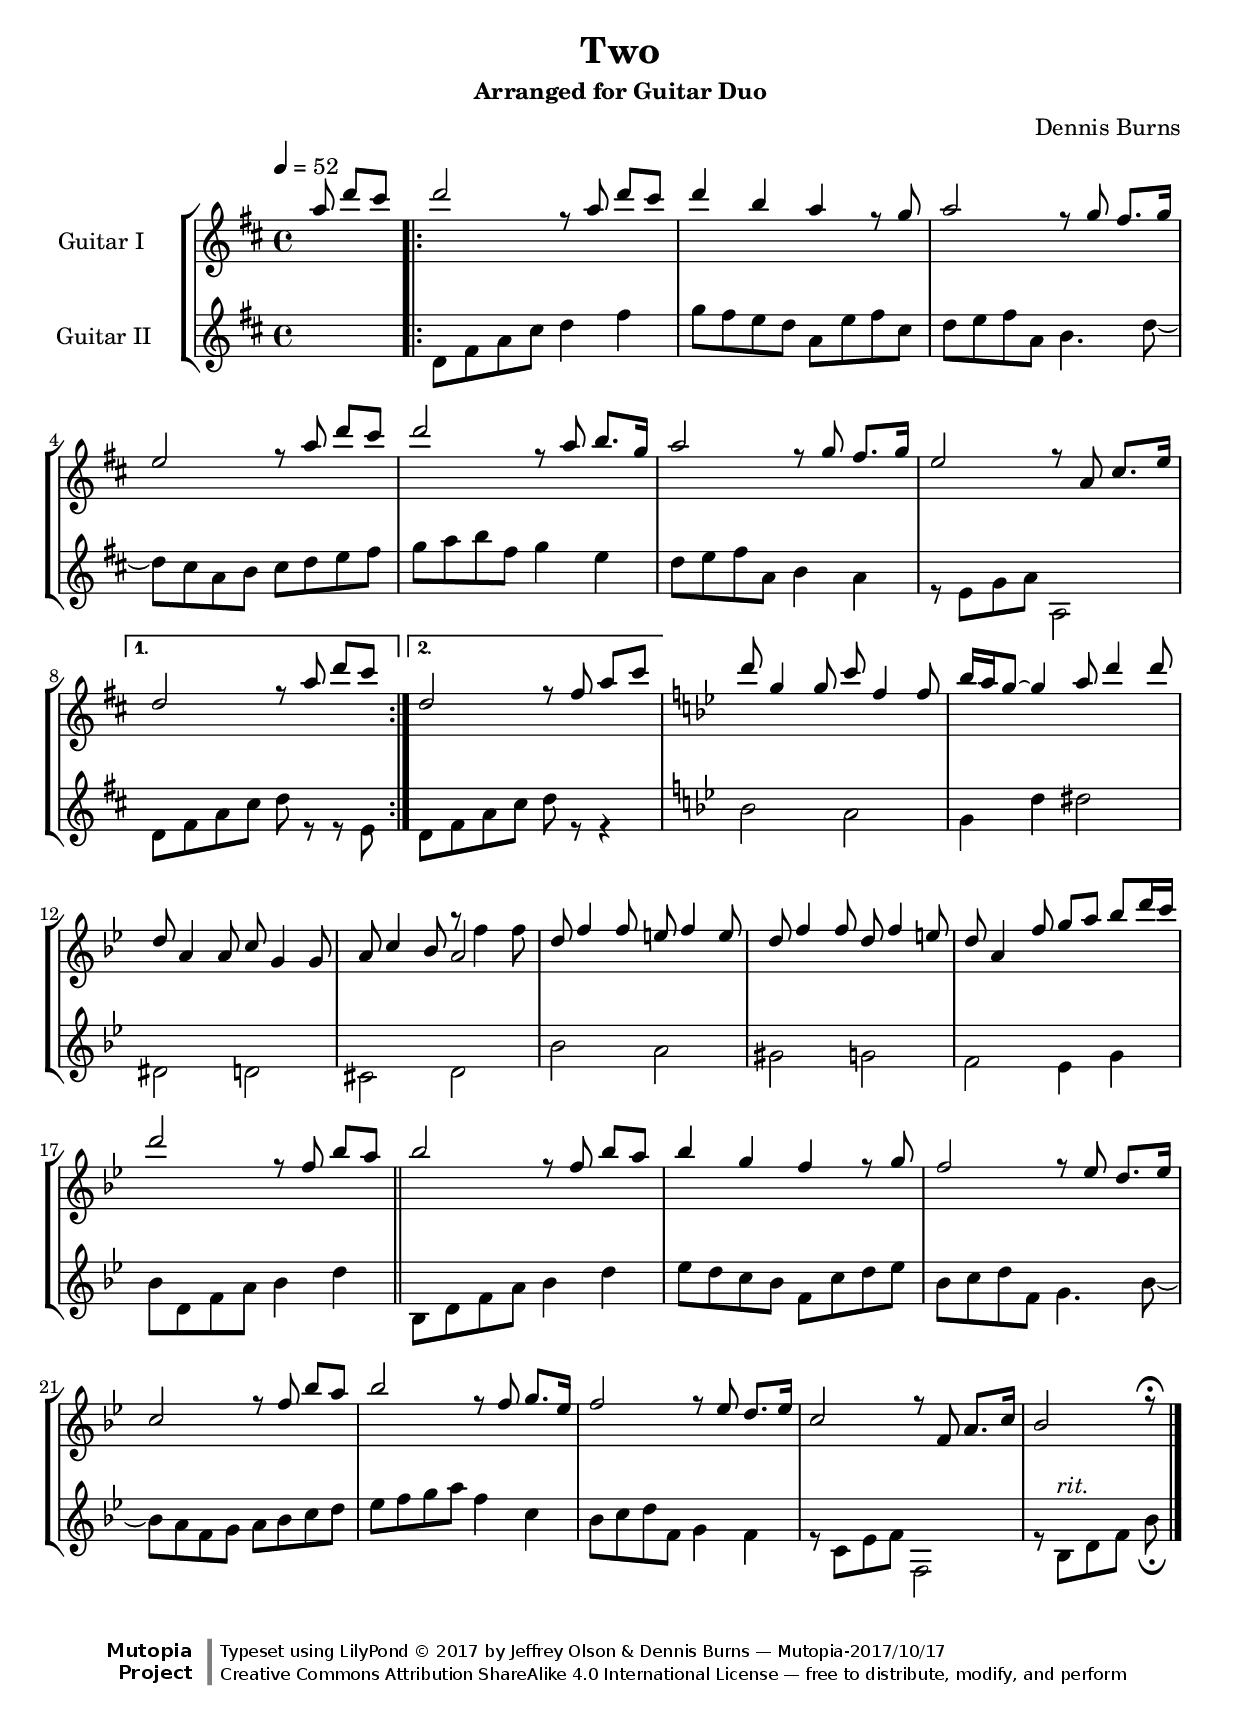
\version "2.18.2"

% A recording of Dennis Burns playing this song is on track 11
% of the album “A Rose on the Lake”, © 2005 Bolder Sounds.

\header {
 title = "Two"
 subtitle = \markup { \smaller "Arranged for Guitar Duo" }
 composer = "Dennis Burns" % b.1959
 date = "1990"
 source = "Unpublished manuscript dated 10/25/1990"
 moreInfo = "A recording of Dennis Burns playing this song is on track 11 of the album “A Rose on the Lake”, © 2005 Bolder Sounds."
 mytagline = ##f

 %            o_
 %       (\___\/_____/)
 %  ~ ~ ~ ~ ~ / ~ ~ ~ ~ ~ ~ ~ 
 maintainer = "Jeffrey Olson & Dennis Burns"
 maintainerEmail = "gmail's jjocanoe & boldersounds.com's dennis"
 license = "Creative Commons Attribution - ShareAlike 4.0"

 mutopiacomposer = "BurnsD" 
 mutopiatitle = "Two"
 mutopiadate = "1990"
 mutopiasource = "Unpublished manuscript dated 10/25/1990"
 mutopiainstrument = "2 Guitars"
 
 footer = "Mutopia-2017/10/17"
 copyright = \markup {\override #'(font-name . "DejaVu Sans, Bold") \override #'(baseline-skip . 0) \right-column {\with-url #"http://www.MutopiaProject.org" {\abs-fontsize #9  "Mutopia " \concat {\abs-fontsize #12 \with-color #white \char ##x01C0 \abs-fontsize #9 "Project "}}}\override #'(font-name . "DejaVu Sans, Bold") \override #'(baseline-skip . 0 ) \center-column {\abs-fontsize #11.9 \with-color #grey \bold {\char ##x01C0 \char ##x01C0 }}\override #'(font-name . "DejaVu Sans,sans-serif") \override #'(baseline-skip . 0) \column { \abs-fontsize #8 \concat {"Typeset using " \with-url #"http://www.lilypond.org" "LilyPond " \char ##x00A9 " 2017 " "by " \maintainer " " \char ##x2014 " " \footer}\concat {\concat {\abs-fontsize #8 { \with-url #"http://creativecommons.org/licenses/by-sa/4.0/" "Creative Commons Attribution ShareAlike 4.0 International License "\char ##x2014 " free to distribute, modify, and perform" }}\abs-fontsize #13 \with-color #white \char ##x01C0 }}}
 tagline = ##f
}

\paper{
  %page-count = #1
  %#(set-paper-size "a4")      %uncomment to test specific paper size
  %#(set-paper-size "letter")  %uncomment to test specific paper size
  indent = \indent + 8\mm
  top-margin = 8\mm
  bottom-margin = 8\mm
  ragged-last-bottom = ##f
  print-first-page-number = ##f
  evenHeaderMarkup = \oddHeaderMarkup % so all page numbers to right
  oddFooterMarkup = \markup { \column {
      \fill-line { \on-the-fly #first-page \column { \vspace #1 \fromproperty #'header:copyright } } 
      \fill-line { \on-the-fly #last-page \fromproperty #'header:mytagline }
    }
  }
  evenFooterMarkup = \oddFooterMarkup
}


% guitar neck position indicators
pI    = ^\markup { "I" }
pII   = ^\markup { "II" }
pIII  = ^\markup { "III" }
pIV   = ^\markup { "IV" }
pV    = ^\markup { "V" }
pVI   = ^\markup { "VI" }
pVII  = ^\markup { "VII" }
pVIII = ^\markup { "VIII" }
pIX   = ^\markup { "IX" }
pX    = ^\markup { "X" }
pXI   = ^\markup { "XI" }
pXII  = ^\markup { "XII" }
pXIII = ^\markup { "XIII" }
pXVI  = ^\markup { "XVI" }

% parenthetic position reminders
ppI    = ^\markup { "(I)" }
ppII   = ^\markup { "(II)" }
ppIII  = ^\markup { "(III)" }
ppIV   = ^\markup { "(IV)" }
ppV    = ^\markup { "(V)" }
ppVI   = ^\markup { "(VI)" }
ppVII  = ^\markup { "(VII)" }
ppVIII = ^\markup { "(VIII)" }
ppIX   = ^\markup { "(IX)" }
ppX    = ^\markup { "(X)" }
ppXI   = ^\markup { "(XI)" }
ppXII  = ^\markup { "(XII)" }
ppXIII = ^\markup { "(XIII)" }

% large barre
BpI    = ^\markup { "B_I" }
BpII   = ^\markup { "B_II" }
BpIII  = ^\markup { "B_III" }
BpIV   = ^\markup { "B_IV" }
BpV    = ^\markup { "B_V" }
BpVI   = ^\markup { "B_VI" }
BpVII  = ^\markup { "B_VII" }
BpVIII = ^\markup { "B_VIII" }
BpIX   = ^\markup { "B_IX" }
BpX    = ^\markup { "B_X" }
BpXI   = ^\markup { "B_XI" }
BpXII  = ^\markup { "B_XII" }

% small barre
bpI    = ^\markup { "b_I" }
bpII   = ^\markup { "b_II" }
bpIII  = ^\markup { "b_III" }
bpIV   = ^\markup { "b_IV" }
bpV    = ^\markup { "b_V" }
bpVI   = ^\markup { "b_VI" }
bpVII  = ^\markup { "b_VII" }
bpVIII = ^\markup { "b_VIII" }
bpIX   = ^\markup { "b_IX" }
bpX    = ^\markup { "b_X" }
bpXI   = ^\markup { "b_XI" }
bpXII  = ^\markup { "b_XII" }

% parenthetic small barre
bppI    = ^\markup { "(b_I)" }
bppIII  = ^\markup { "(b_III)" }

% left hand fingering locations
fingerLeft   = \set fingeringOrientations = #'(left)
fingerRight  = \set fingeringOrientations = #'(right)
fingerUp     = \set fingeringOrientations = #'(up)
fingerDown   = \set fingeringOrientations = #'(down)
fingerUpDown = \set fingeringOrientations = #'(up down)
fingerInStaff  = \override Fingering.staff-padding = #'()
fingerOutStaff = \revert Fingering.staff-padding

% right hand fingers
P = \rightHandFinger #1
I = \rightHandFinger #2
M = \rightHandFinger #3
A = \rightHandFinger #4

% right hand fingering locations
rhUp    = \set strokeFingerOrientations = #'(up)
rhDown  = \set strokeFingerOrientations = #'(down)
rhLeft  = \set strokeFingerOrientations = #'(left)
rhRight = \set strokeFingerOrientations = #'(right)

% string number locations
stringUp    = \set stringNumberOrientations = #'(up)
stringDown  = \set stringNumberOrientations = #'(down)
stringLeft  = \set stringNumberOrientations = #'(left)
stringRight = \set stringNumberOrientations = #'(right)

% harmonics
headHarmonic = \override Staff.NoteHead.style = #'harmonic
headRevert = \revert Staff.NoteHead.style

%high notes
hiE   = ^\markup{ \smaller E}
hiF   = ^\markup{ \smaller F}
hiFis = ^\markup{ \smaller \concat{ F \super \sharp }}
hiG   = ^\markup{ \smaller G}
hiGis = ^\markup{ \smaller \concat{ G \super \sharp }}
hiAes = ^\markup{ \smaller \concat{ A \super \flat }}
hiA   = ^\markup{ \smaller A}
hiBes = ^\markup{ \smaller \concat{ B \super \flat }}
hiB   = ^\markup{ \smaller B}

% tuplets
hideTupletNumber = \override TupletNumber.stencil = ##f
unhideTupletNumber = \revert TupletNumber.stencil 
hideTupletBracket = \override TupletBracket.bracket-visibility = ##f

% stems
longStem = \override Stem.details.beamed-lengths = #'(5)
shortStem = \override Stem.details.beamed-lengths = #'(3)
revertStemLength = \revert Stem.details.beamed-lengths

rit = \markup { \italic "rit." }

% from snippets + dashed line
onOneString =
#(define-music-function (parser location strA) (string?)
   #{
     \override TextSpanner.direction = #UP
     \override TextSpanner.style = #'dashed-line
     \override TextSpanner.dash-fraction = #.5
     \override TextSpanner.dash-period = #2.0
     \override TextSpanner.font-size = #-5
     \override TextSpanner.bound-details.left.stencil-align-dir-y = #CENTER
     \override TextSpanner.bound-details.left.text = 
       \markup  { \circle \number #strA }
   #})

upperInstrument = \markup{ "Guitar I   " }
upperVoice = \transpose c c' {
  % within this body, c will show as middle C on a guitar staff
  \mergeDifferentlyHeadedOn
  \mergeDifferentlyDottedOn
  \fingerLeft
  \stringDown
  \tempo 4 = 52
  
  \key d \major
  \partial 4. { a'8 d''[ cis''] } | %0
  \repeat volta 2 {
    d''2 r8 a' d''[ cis''] | %1
    d''4 b' a' r8 g' | %2
    a'2 r8 g' fis'8. g'16 | %3
    e'2 r8 a' d''[ cis''] | %4
    d''2 r8 a' b'8.[ g'16] | %5
    a'2 r8 g' fis'8. g'16 | %6
    e'2 r8 a cis'8. e'16 | %7
  }
  \alternative {
    { d'2 r8 a' d''[ cis''] } %8
    { d'2 r8 fis' a'[ cis''] } %8
  }
  
  \key g \minor
  d''8 g'4 g'8 c'' f'4 f'8| %9
  bes'16 a' g'8~ g'4 a'8 d''4 d''8 | %10
  d'8 a4 a8 c' g4 g8 | %11
  << {
    a8 c'4 bes8 a2
  } \\ {
    s2 a'8\rest f'4 f'8
  } >> | %12
  d'8 f'4 f'8 e' f'4 e'8 | %13
  d'8 f'4 f'8 d' f'4 e'8 | %14
  d'8 a4 f'8 g' a' bes' d''16 c'' | %15
  d''2 r8 f' bes'[ a'] \bar "||" %16
  bes'2 r8 f' bes'[ a'] | %17
  bes'4 g' f' r8 g' | %18
  f'2 r8 ees'8 d'8. ees'16 | %19
  c'2 r8 f' bes'[ a'] | %20
  bes'2 r8 f' g'8.[ ees'16] | %21
  f'2 r8 ees' d'8. ees'16 | %22
  c'2 r8 f8 a8. c'16 | %23
  bes2 r8\fermata \bar "|." %24
}


  %<< {
  %} \\ {
  %} >>

lowerInstrument = \markup{ "Guitar II  " }
lowerVoice = \transpose c c' {
  % within this body, c will show as middle C on a guitar staff
  \mergeDifferentlyHeadedOn
  \mergeDifferentlyDottedOn
  \fingerLeft
  \stringDown
  \key d \major
  \partial 4. { s4. } | %0
  \repeat volta 2 {
    d8 fis a cis' d'4 fis' | %1
    g'8 fis' e' d' a e' fis' cis' | %2
    d'8 e' fis' a b4. d'8~ | %3
    d'8 cis' a b  cis' d' e' fis' | %4
    g'8 a' b' fis' g'4 e' | %5
    d'8 e' fis' a b4 a | %6
    r8 e g a a,2 | %7
  }
  \alternative {
    { d8 fis a cis' d' r r e } %8
    { d8 fis a cis' d' r r4 } %8
  }
  
  \key g \minor
  bes2 a | %9
  g4 d' dis'2 | %10
  dis2 d | %11
  cis2 d | %12
  bes2 a | %13
  gis2 g | %14
  f2 ees4 g | %15
  bes8 d f a bes4 d' | %16
  bes,8 d f a bes4 d' | %17
  ees'8 d' c' bes  f c' d' ees' | %18
  bes8 c' d' f g4. bes8~ | %19
  bes8 a f g  a bes c' d' | %20
  ees'8 f' g' a' f'4 c' | %21
  bes8 c' d' f g4 f | %22
  r8 c ees f f,2 | %23
  r8 bes,^\rit d f bes\fermata \bar "|." %24
}


\score {
  \context StaffGroup <<
    \context Staff = "up" \with { instrumentName = \upperInstrument } <<
      \set Staff.midiInstrument = #"acoustic grand"
      \clef "treble"
      \context Voice = "1" { \voiceOne \upperVoice }
     >>
    \context Staff = "dn" \with { instrumentName = \lowerInstrument } <<
      \set Staff.midiInstrument = #"acoustic grand"
      \clef "treble"
      \context Voice = "2" { \voiceTwo \lowerVoice }
     >>
  >>
  \layout { }
  \midi {
    \transposition c % guitar plays octave lower than written
  }
}

